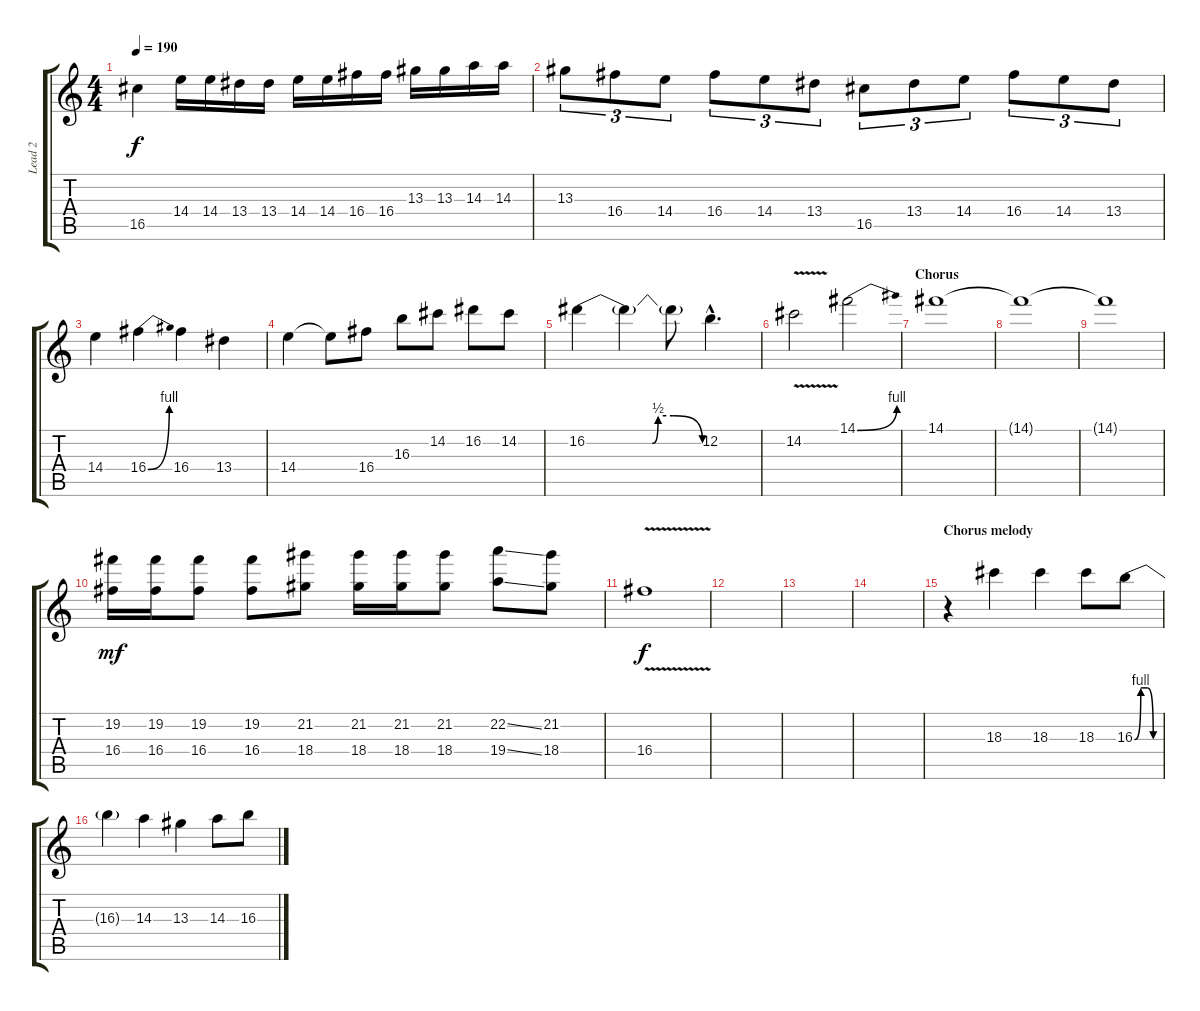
\track ("Lead 2" "Lead 2") {instrument distortionguitar}
\staff {score tabs}
\tuning (E4 B3 G3 D3 A2 E2) {hide}
\ts (4 4)
\tempo 190
\clef g2
\ks c
16.5.4{dy f} 14.4.16 14.4.16 13.4.16 13.4.16 14.4.16 14.4.16 16.4.16 16.4.16 13.3.16 13.3.16 14.3.16 14.3.16 |
13.3.8{tu (3 2)} 16.4.8{tu (3 2)} 14.4.8{tu (3 2)} 16.4.8{tu (3 2)} 14.4.8{tu (3 2)} 13.4.8{tu (3 2)} 16.5.8{tu (3 2)} 13.4.8{tu (3 2)} 14.4.8{tu (3 2)} 16.4.8{tu (3 2)} 14.4.8{tu (3 2)} 13.4.8{tu (3 2)} |
14.4.4 16.4{be (bend 0 0 60 4)}.4 16.4.4 13.4.4 |
14.4.4 14.4{t}.8 16.4.8 16.3.8 14.2.8 16.2.8 14.2.8 |
16.2{be (custom 0 0 19 0 34 0 37 2 45 2 60 0)}.4 16.2{t}.4 16.2{t}.8 12.2{hac}.4{d} |
14.2{v}.2 14.1{be (bend 0 0 60 4)}.2 |
\section ("" "Chorus")
14.1.1{volume 5} |
14.1{t}.1 |
14.1{t}.1 |
(19.2 16.4).16{dy mf volume 13} (19.2 16.4).16 (19.2 16.4).8 (19.2 16.4).8 (21.2 18.4).8 (21.2 18.4).16 (21.2 18.4).16 (21.2 18.4).8 (22.2{ss} 19.4{ss}).8 (21.2 18.4).8 |
16.4{v}.1{dy f volume 5 instrument guitarharmonics} |
|
|
|
\section ("" "Chorus melody")
r.4{volume 13 instrument distortionguitar} 18.3.4 18.3.4 18.3.8 16.3{be (custom 0 0 15 4 30 4 45 0 60 0)}.8 |
16.3{t}.4 14.3.4 13.3.4 14.3.8 16.3.8
